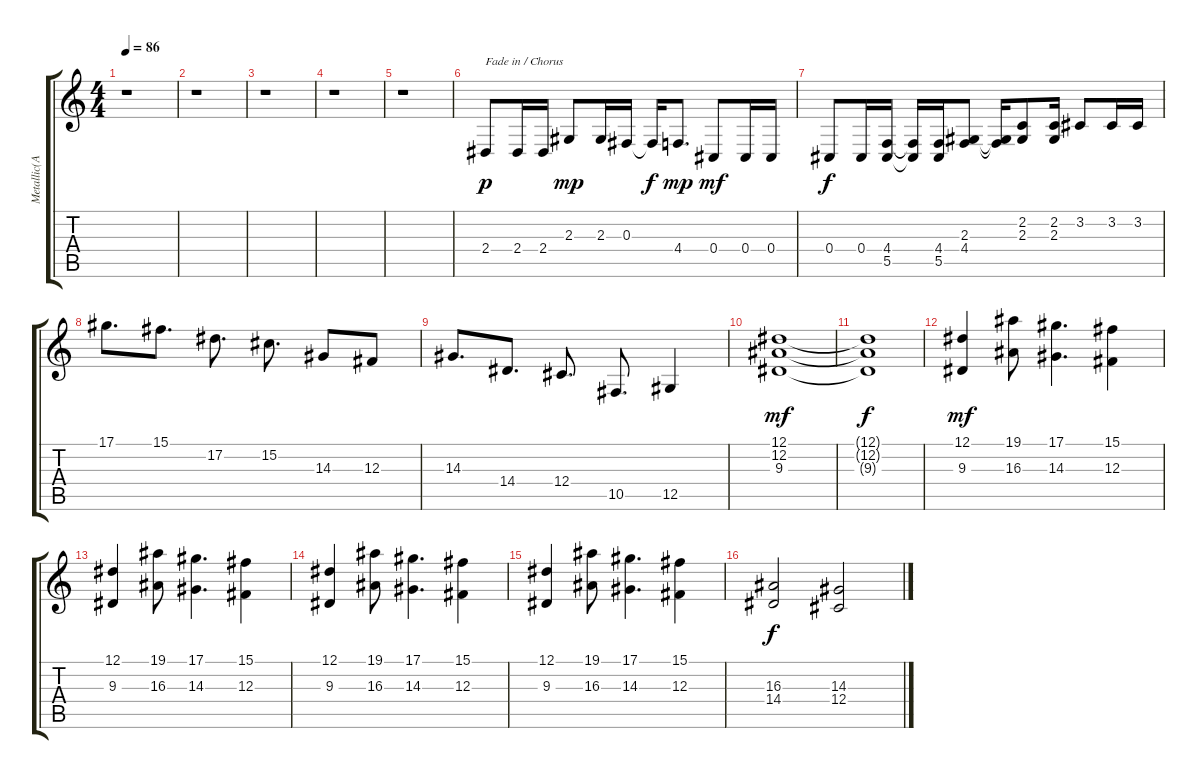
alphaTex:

\track ("Metallic(A)" "Metallic(A") {instrument pad6metallic}
\staff {score tabs}
\tuning (Eb4 Bb3 Gb3 Db3 Ab2 Eb2) {hide}
\ts (4 4)
\tempo 86
\clef g2
\ks c
r.1{dy p instrument pad6metallic} |
r.1 |
r.1 |
r.1 |
r.1 |
2.4.8{txt "Fade in / Chorus"} 2.4.16 2.4.16 2.3.8{dy mp} 2.3.16 0.3.16 0.3{t}.16{dy f} 4.4.8{d dy mp} 0.4.8{dy mf} 0.4.16 0.4.16 |
0.4.8{dy f} 0.4.16 (4.4 5.5).16 (4.4{t} 5.5{t}).16 (4.4 5.5).16 (2.3 4.4).8 (2.3{t} 4.4{t}).16 (2.2 2.3).8 (2.2 2.3).16 3.2.8 3.2.16 3.2.16 |
17.1.8{d} 15.1.8{d} 17.2.8{d} 15.2.8{d} 14.3.8 12.3.8 |
14.3.8{d} 14.4.8{d} 12.4.8{d} 10.5.8{d} 12.5.4 |
(12.1 12.2 9.3).1{dy mf volume 13 instrument synthstrings2} |
(12.1{t} 12.2{t} 9.3{t}).1{dy f} |
(12.1 9.3).4{dy mf} (19.1 16.3).8 (17.1 14.3).4{d} (15.1 12.3).4 |
(12.1 9.3).4 (19.1 16.3).8 (17.1 14.3).4{d} (15.1 12.3).4 |
(12.1 9.3).4 (19.1 16.3).8 (17.1 14.3).4{d} (15.1 12.3).4 |
(12.1 9.3).4 (19.1 16.3).8 (17.1 14.3).4{d} (15.1 12.3).4 |
(16.3 14.4).2{dy f volume 10 instrument synthstrings2} (14.3 12.4).2
